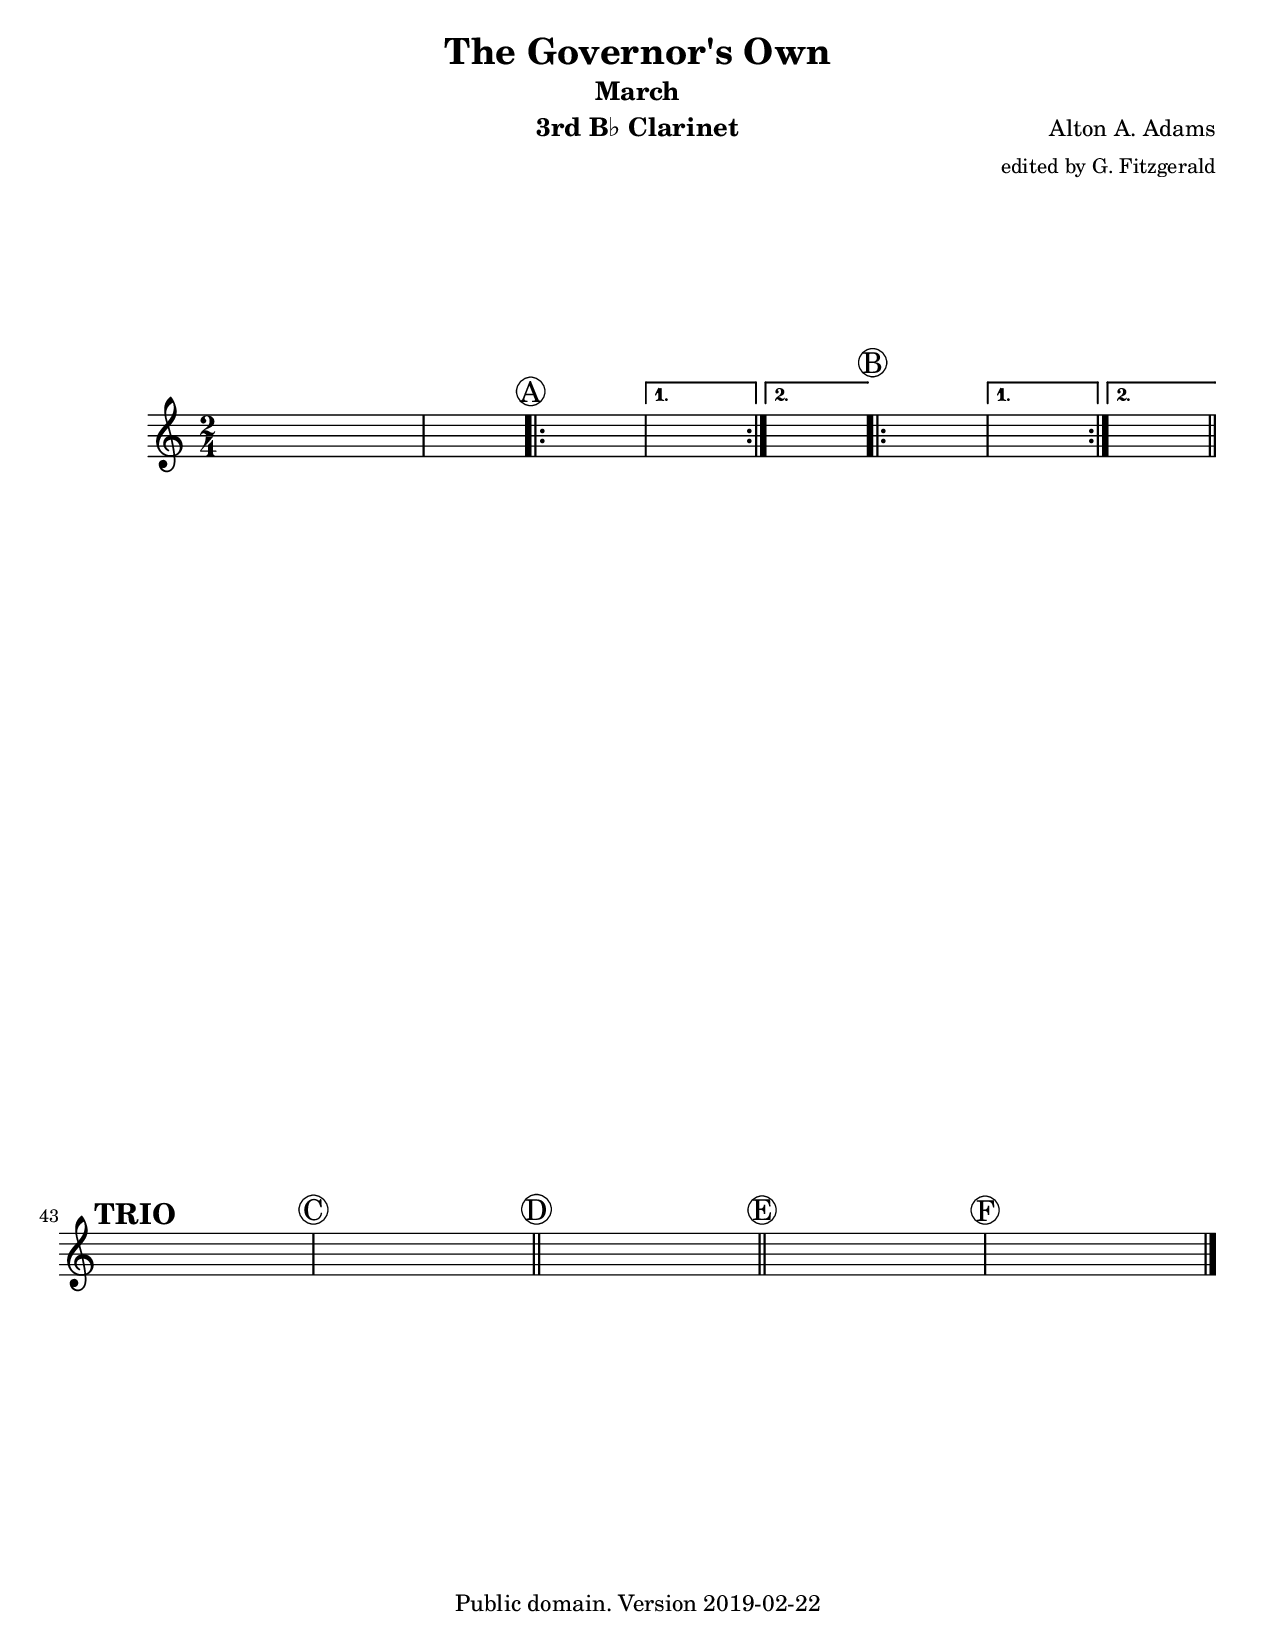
\version "2.18.2"
\include "GovernorsOwn.ly"

\paper {
  #(set-paper-size "letter")
  ragged-last-bottom = ##f
  ragged-bottom = ##f
}

\header {
  instrument = "3rd B♭ Clarinet"
}

\score {
  \new Staff  { 
    \set Staff.midiInstrument = "clarinet"

    \clef treble
    << \rehearsalMarks 
       \clarinetThree >>
  }
  
  \layout { }
  \midi {
    \tempo 4 = 120
  }
}